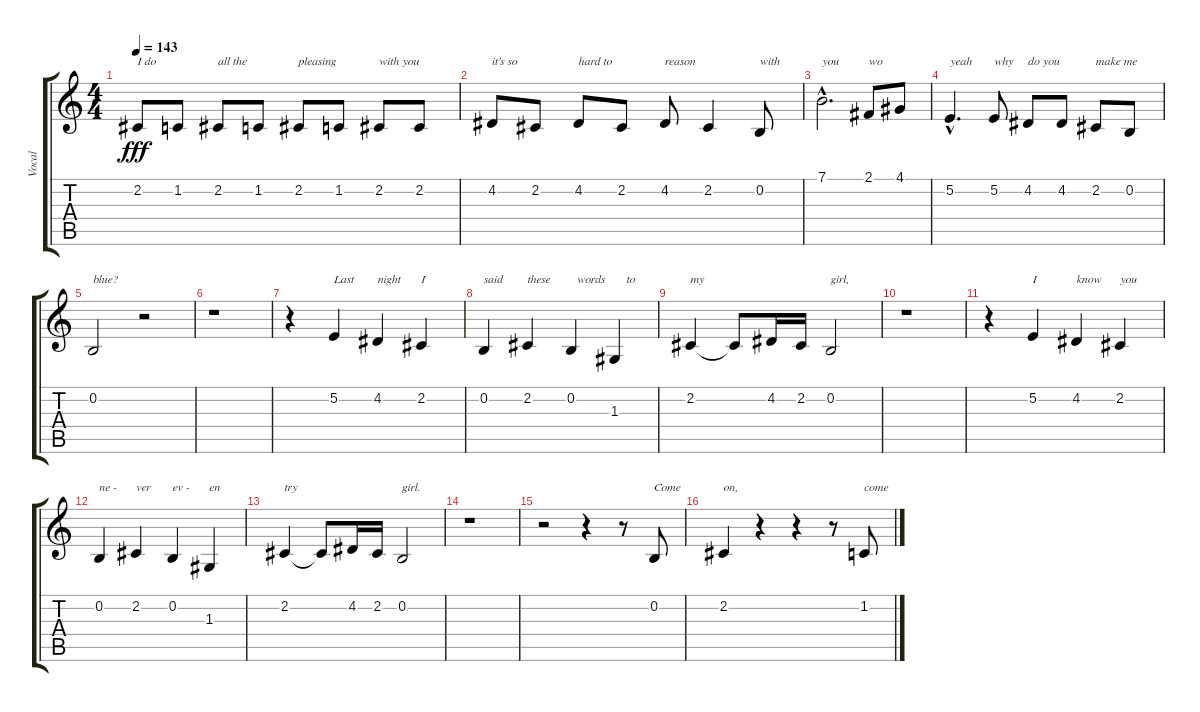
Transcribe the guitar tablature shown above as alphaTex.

\track ("Vocal" "Vocal") {instrument altosax}
\staff {score tabs}
\tuning (E4 B3 G3 D3 A2 E2) {hide}
\ts (4 4)
\tempo 143
\clef g2
\ks c
2.2.8{txt "I do" dy fff} 1.2.8 2.2.8{txt "all the"} 1.2.8 2.2.8{txt "pleasing"} 1.2.8 2.2.8{txt "with you"} 2.2.8 |
4.2.8{txt "it's so"} 2.2.8 4.2.8{txt "hard to"} 2.2.8 4.2.8{txt "reason"} 2.2.4 0.2.8{txt "with"} |
7.1{hac}.2{d txt "you"} 2.1.8{txt "wo"} 4.1.8 |
5.2{hac}.4{d txt "yeah"} 5.2.8{txt "why"} 4.2.8{txt "do you"} 4.2.8 2.2.8{txt "make me"} 0.2.8 |
0.2.2{txt "blue?"} r.2 |
r.1 |
r.4 5.2.4{txt "Last"} 4.2.4{txt "night"} 2.2.4{txt "I"} |
0.2.4{txt "said"} 2.2.4{txt "these"} 0.2.4{txt "  words"} 1.3.4{txt "    to"} |
2.2.4{txt "my"} 2.2{t}.8 4.2.16 2.2.16 0.2.2{txt "girl,"} |
r.1 |
r.4 5.2.4{txt "I"} 4.2.4{txt "know"} 2.2.4{txt "you"} |
0.2.4{txt "ne -"} 2.2.4{txt "ver"} 0.2.4{txt "ev -"} 1.3.4{txt "en"} |
2.2.4{txt "try"} 2.2{t}.8 4.2.16 2.2.16 0.2.2{txt "girl."} |
r.1 |
r.2 r.4 r.8 0.2.8{txt "Come"} |
2.2.4{txt "on,"} r.4 r.4 r.8 1.2.8{txt "come"}
